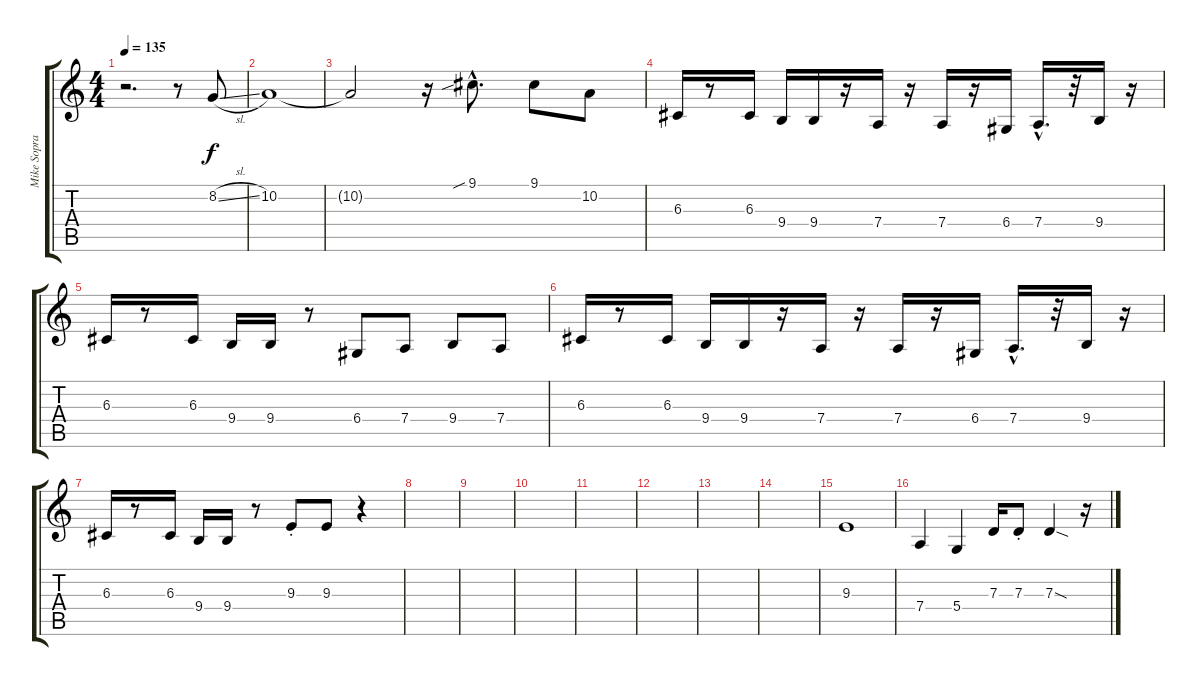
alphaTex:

\track ("Mike Soprano" "Mike Sopra") {instrument trombone}
\staff {score tabs}
\tuning (E4 B3 G3 D3 A2 E2) {hide}
\ts (4 4)
\tempo 135
\clef g2
\ks c
r.2{d dy f} r.8 8.2{sl}.8 |
10.2.1 |
10.2{t}.2 r.16 9.1{sib hac}.8{d} 9.1.8 10.2.8 |
6.3.16 r.8 6.3.16 9.4.16 9.4.16 r.16 7.4.16 r.16 7.4.16 r.16 6.4.16 7.4{hac}.16{d} r.32 9.4.16 r.16 |
6.3.16 r.8 6.3.16 9.4.16 9.4.16 r.8 6.4.8 7.4.8 9.4.8 7.4.8 |
6.3.16 r.8 6.3.16 9.4.16 9.4.16 r.16 7.4.16 r.16 7.4.16 r.16 6.4.16 7.4{hac}.16{d} r.32 9.4.16 r.16 |
6.3.16 r.8 6.3.16 9.4.16 9.4.16 r.8 9.3{st}.8 9.3.8 r.4 |
|
|
|
|
|
|
|
9.3.1 |
7.4.4 5.4.4 7.3.16 7.3{st}.8 7.3{sod}.4 r.16
